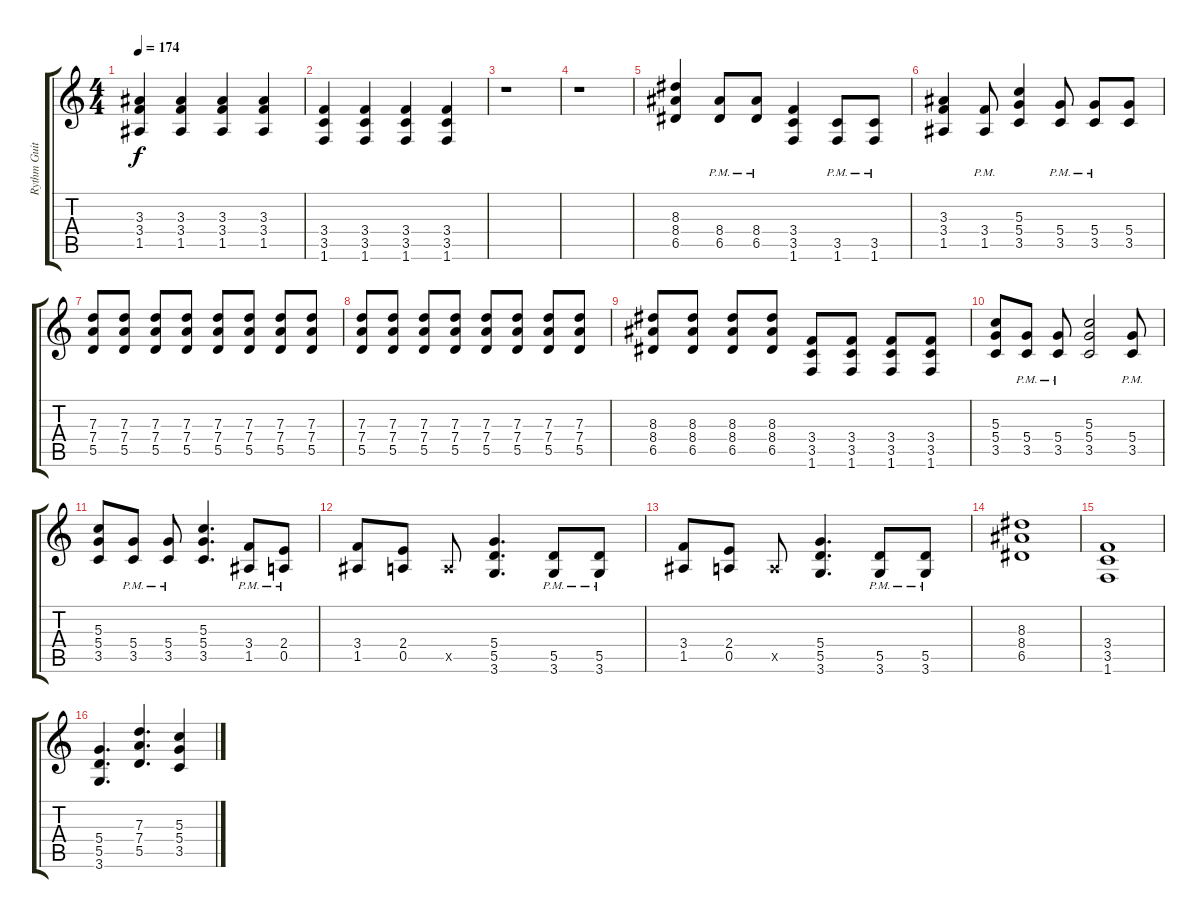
\track ("Rythm Guitar" "Rythm Guit") {instrument distortionguitar}
\staff {score tabs}
\tuning (E4 B3 G3 D3 A2 E2) {hide}
\ts (4 4)
\tempo 174
\clef g2
\ks c
(3.3 3.4 1.5).4{dy f} (3.3 3.4 1.5).4 (3.3 3.4 1.5).4 (3.3 3.4 1.5).4 |
(3.4 3.5 1.6).4 (3.4 3.5 1.6).4 (3.4 3.5 1.6).4 (3.4 3.5 1.6).4 |
r.1 |
r.1 |
(8.3 8.4 6.5).4 (8.4{pm} 6.5{pm}).8 (8.4{pm} 6.5{pm}).8 (3.4 3.5 1.6).4 (3.5{pm} 1.6{pm}).8 (3.5{pm} 1.6{pm}).8 |
(3.3 3.4 1.5).4 (3.4{pm} 1.5{pm}).8 (5.3 5.4 3.5).4 (5.4{pm} 3.5{pm}).8 (5.4{pm} 3.5{pm}).8 (5.4 3.5).8 |
(7.3 7.4 5.5).8 (7.3 7.4 5.5).8 (7.3 7.4 5.5).8 (7.3 7.4 5.5).8 (7.3 7.4 5.5).8 (7.3 7.4 5.5).8 (7.3 7.4 5.5).8 (7.3 7.4 5.5).8 |
(7.3 7.4 5.5).8 (7.3 7.4 5.5).8 (7.3 7.4 5.5).8 (7.3 7.4 5.5).8 (7.3 7.4 5.5).8 (7.3 7.4 5.5).8 (7.3 7.4 5.5).8 (7.3 7.4 5.5).8 |
(8.3 8.4 6.5).8 (8.3 8.4 6.5).8 (8.3 8.4 6.5).8 (8.3 8.4 6.5).8 (3.4 3.5 1.6).8 (3.4 3.5 1.6).8 (3.4 3.5 1.6).8 (3.4 3.5 1.6).8 |
(5.3 5.4 3.5).8 (5.4{pm} 3.5{pm}).8 (5.4{pm} 3.5{pm}).8 (5.3 5.4 3.5).2 (5.4{pm} 3.5{pm}).8 |
(5.3 5.4 3.5).8 (5.4{pm} 3.5{pm}).8 (5.4{pm} 3.5{pm}).8 (5.3 5.4 3.5).4{d} (3.4{pm} 1.5{pm}).8 (2.4{pm} 0.5{pm}).8 |
(3.4 1.5).8 (2.4 0.5).8 0.5{x}.8 (5.4 5.5 3.6).4{d} (5.5{pm} 3.6{pm}).8 (5.5{pm} 3.6{pm}).8 |
(3.4 1.5).8 (2.4 0.5).8 0.5{x}.8 (5.4 5.5 3.6).4{d} (5.5{pm} 3.6{pm}).8 (5.5{pm} 3.6{pm}).8 |
(8.3 8.4 6.5).1 |
(3.4 3.5 1.6).1 |
(5.4 5.5 3.6).4{d} (7.3 7.4 5.5).4{d} (5.3 5.4 3.5).4
